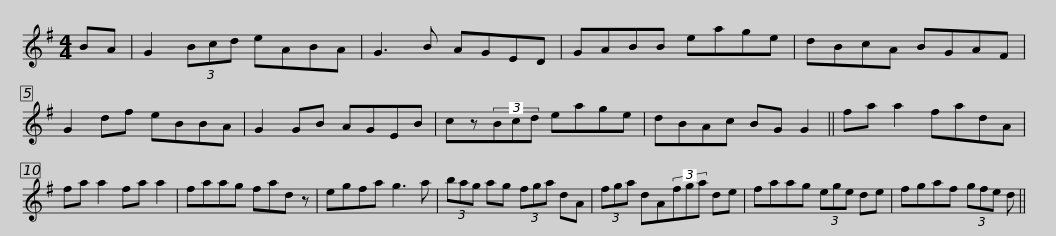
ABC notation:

X:1
L:1/8
M:4/4
I:linebreak $
K:G
V:1 treble
V:1
 BA | G2 (3Bcd eABA | G3 B AGED | GABB eage | dBcA BGAF | %5
 G2 df eBBA |$ G2 GB AGEB | cz(3Bcd eage | dBAc BG G2 || fa a2 fadA | %10
 fa a2 fa a2 | faag fad z |$ egfa g3 a | (3bag ag (3fga dA | (3fga dA(3fga de | %15
 faag (3ege de | fgaf (3gfe d || %17
